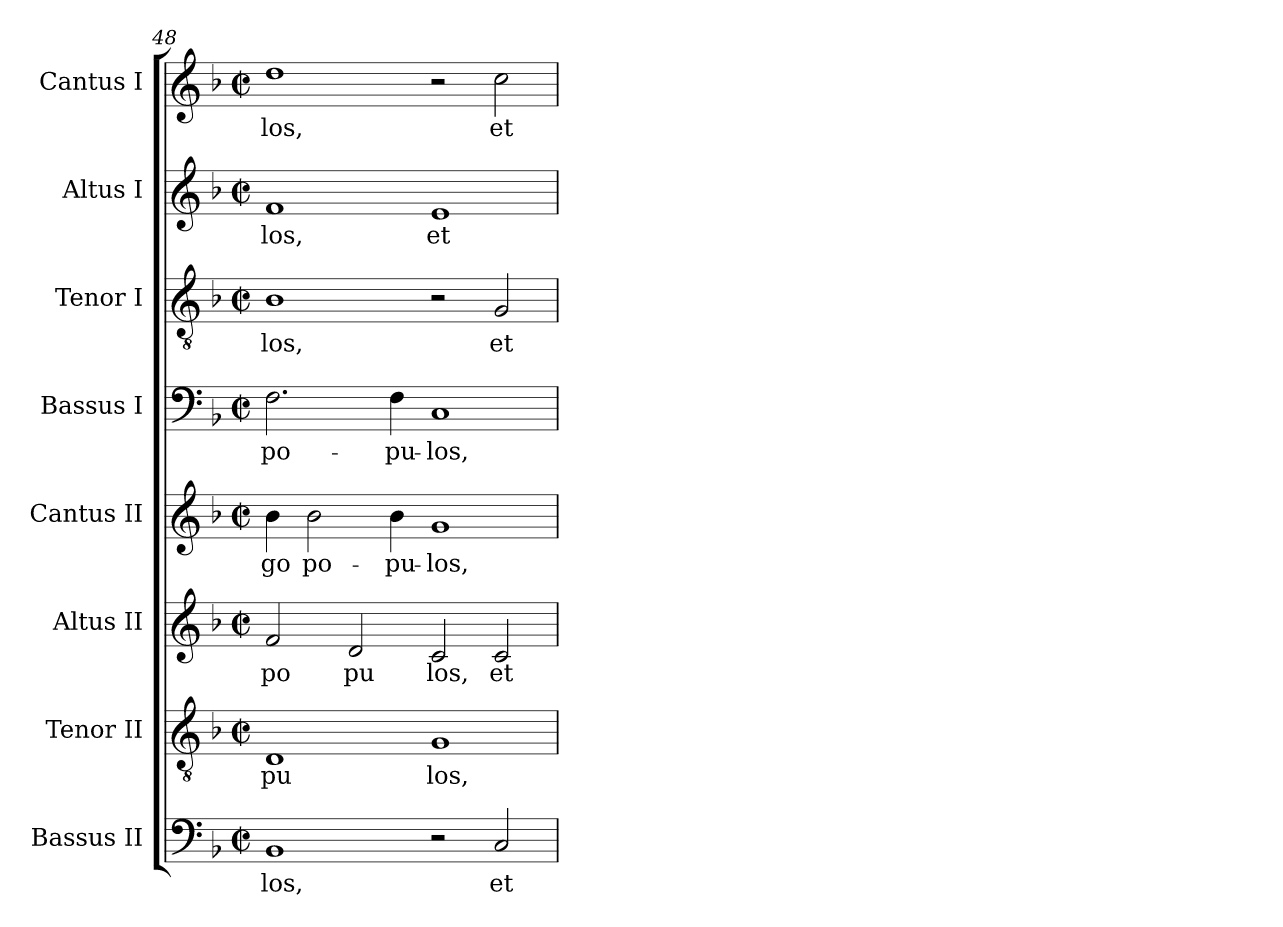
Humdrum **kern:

**kern	**text	**kern	**text	**kern	**text	**kern	**text	**kern	**text	**kern	**text	**kern	**text	**kern	**text
*part8	*part8	*part7	*part7	*part6	*part6	*part5	*part5	*part4	*part4	*part3	*part3	*part2	*part2	*part1	*part1
*staff8	*staff8	*staff7	*staff7	*staff6	*staff6	*staff5	*staff5	*staff4	*staff4	*staff3	*staff3	*staff2	*staff2	*staff1	*staff1
*I"Bassus II	*	*I"Tenor II	*	*I"Altus II	*	*I"Cantus II	*	*I"Bassus I	*	*I"Tenor I	*	*I"Altus I	*	*I"Cantus I	*
*clefF4	*	*clefGv2	*	*clefG2	*	*clefG2	*	*clefF4	*	*clefGv2	*	*clefG2	*	*clefG2	*
*k[b-]	*	*k[b-]	*	*k[b-]	*	*k[b-]	*	*k[b-]	*	*k[b-]	*	*k[b-]	*	*k[b-]	*
*F:	*	*F:	*	*F:	*	*F:	*	*F:	*	*F:	*	*F:	*	*F:	*
*M2/2	*	*M2/2	*	*M2/2	*	*M2/2	*	*M2/2	*	*M2/2	*	*M2/2	*	*M2/2	*
*met(c|)	*	*met(c|)	*	*met(c|)	*	*met(c|)	*	*met(c|)	*	*met(c|)	*	*met(c|)	*	*met(c|)	*
=48	=48	=48	=48	=48	=48	=48	=48	=48	=48	=48	=48	=48	=48	=48	=48
!	!LO:LY:b:cj	!	!LO:LY:b:cj	!	!LO:LY:b:cj	!	!LO:LY:b:cj	!	!LO:LY:b:cj	!	!LO:LY:b:cj	!	!LO:LY:b:cj	!	!LO:LY:b:cj
1BB-	-los,	1D	pu	2f/	po	4b-\	-go	2.F\	po-	1B-	los,	1f	los,	1dd	-los,
!	!	!	!	!	!	!	!LO:LY:b:cj	!	!	!	!	!	!	!	!
.	.	.	.	.	.	2b-\	po-	.	.	.	.	.	.	.	.
!	!	!	!	!	!LO:LY:b:cj	!	!	!	!	!	!	!	!	!	!
.	.	.	.	2d/	pu	.	.	.	.	.	.	.	.	.	.
!	!	!	!	!	!	!	!LO:LY:b:cj	!	!LO:LY:b:cj	!	!	!	!	!	!
.	.	.	.	.	.	4b-\	-pu-	4F\	-pu-	.	.	.	.	.	.
!	!	!	!LO:LY:b:cj	!	!LO:LY:b:cj	!	!LO:LY:b:cj	!	!LO:LY:b:cj	!	!	!	!LO:LY:b:cj	!	!
2r	.	1G	los,	2c/	los,	1g	-los,	1C	-los,	2r	.	1e	et	2r	.
!	!LO:LY:b:cj	!	!	!	!LO:LY:b:cj	!	!	!	!	!	!LO:LY:b:cj	!	!	!	!LO:LY:b:cj
2C/	et	.	.	2c/	et	.	.	.	.	2G/	et	.	.	2cc\	et
=	=	=	=	=	=	=	=	=	=	=	=	=	=	=	=
*-	*-	*-	*-	*-	*-	*-	*-	*-	*-	*-	*-	*-	*-	*-	*-
